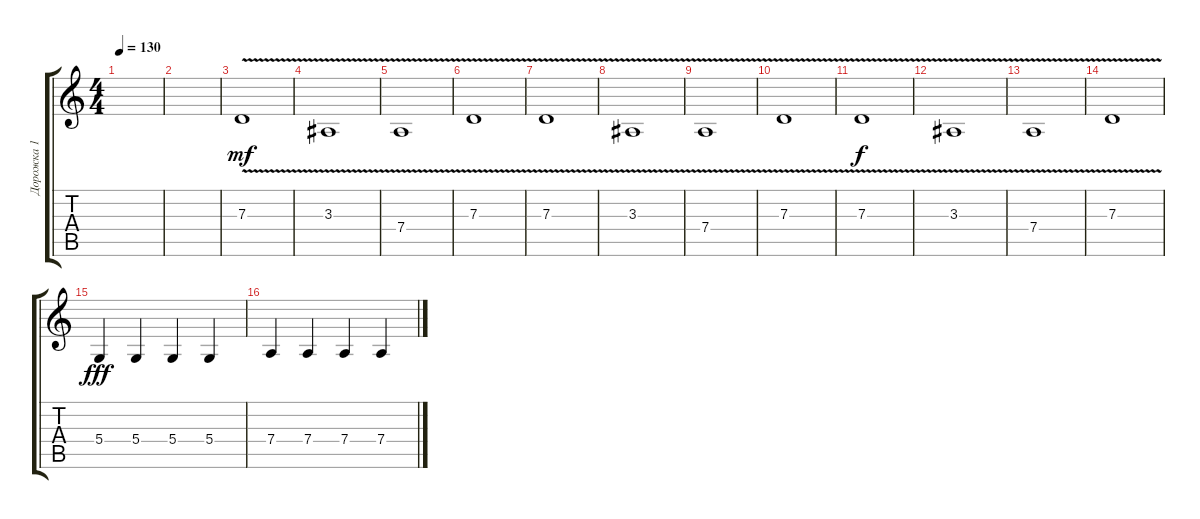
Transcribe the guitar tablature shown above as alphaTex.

\track ("Дорожка 1" "Дорожка 1") {instrument electricgrandpiano}
\staff {score tabs}
\tuning (E4 B3 G3 D3 A2 E2) {hide}
\ts (4 4)
\tempo 130
\clef g2
\ks c
|
|
7.3{v}.1{dy mf} |
3.3{v}.1 |
7.4{v}.1 |
7.3{v}.1 |
7.3{v}.1 |
3.3{v}.1 |
7.4{v}.1 |
7.3{v}.1 |
7.3{v}.1{dy f} |
3.3{v}.1 |
7.4{v}.1 |
7.3{v}.1 |
5.4.4{dy fff} 5.4.4 5.4.4 5.4.4 |
7.4.4 7.4.4 7.4.4 7.4.4
